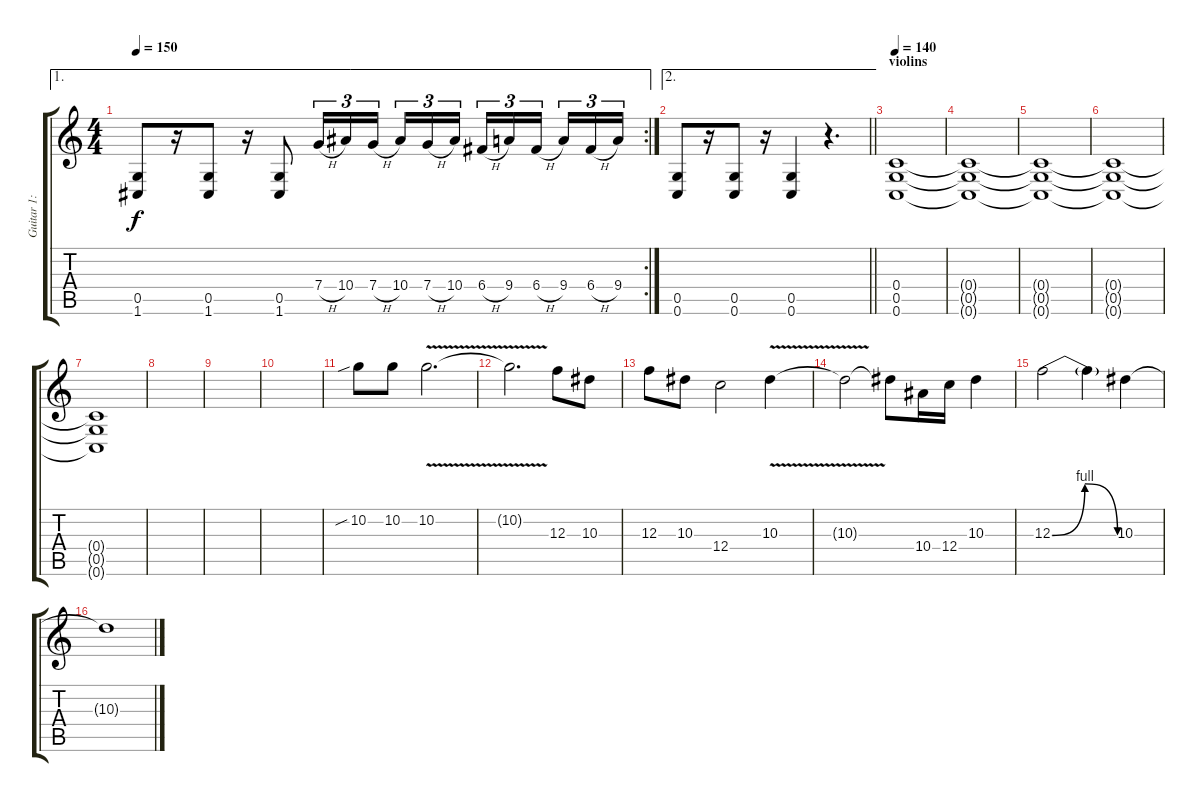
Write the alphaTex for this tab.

\track ("Guitar 1: Johan" "Guitar 1: ") {instrument overdrivenguitar}
\staff {score tabs}
\tuning (D4 A3 F3 C3 G2 C2) {hide}
\ae 1
\rc 2
\ts (4 4)
\tempo 150
\clef g2
\ks c
(0.5 1.6).8{dy f} r.16 (0.5 1.6).8 r.16 (0.5 1.6).8 7.4{h}.16{tu (3 2)} 10.4.16{tu (3 2)} 7.4{h}.16{tu (3 2) beam splitsecondary} 10.4.16{tu (3 2)} 7.4{h}.16{tu (3 2)} 10.4.16{tu (3 2)} 6.4{h}.16{tu (3 2)} 9.4.16{tu (3 2)} 6.4{h}.16{tu (3 2) beam splitsecondary} 9.4.16{tu (3 2)} 6.4{h}.16{tu (3 2)} 9.4.16{tu (3 2)} |
\ae 2
\barLineRight lightlight
(0.5 0.6).8 r.16 (0.5 0.6).8 r.16 (0.5 0.6).4 r.4{d} |
\section ("" "violins")
\tempo 140
(0.4 0.5 0.6).1 |
(0.4{t} 0.5{t} 0.6{t}).1{volume 0} |
(0.4{t} 0.5{t} 0.6{t}).1 |
(0.4{t} 0.5{t} 0.6{t}).1 |
(0.4{t} 0.5{t} 0.6{t}).1 |
|
|
|
10.2{sib}.8 10.2.8 10.2{v}.2{d} |
10.2{t}.2{d} 12.3.8 10.3.8 |
12.3.8 10.3.8 12.4.2 10.3{v}.4 |
10.3{t}.2 10.3{t}.8 10.4.16 12.4.16 10.3.4 |
12.3{be (bendrelease 0 0 10 4 45 4 60 0)}.2 12.3{t}.4 10.3.4 |
10.3{t}.1
